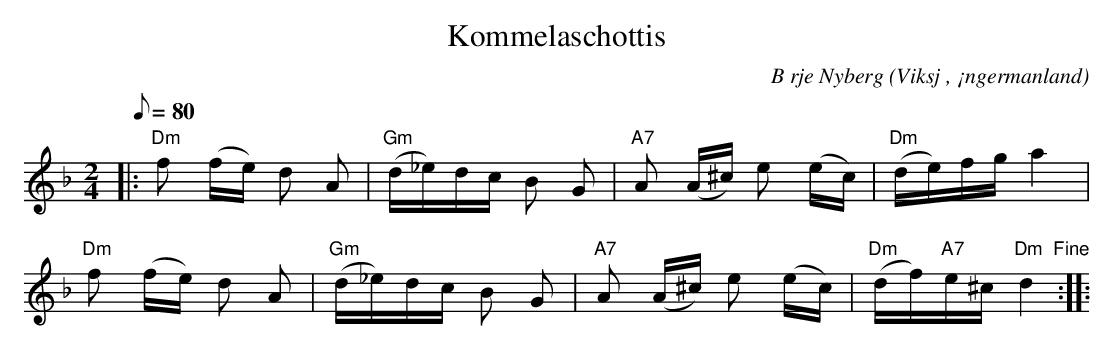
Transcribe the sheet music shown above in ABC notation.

X:1
T:Kommelaschottis
C:B rje Nyberg
O:Viksj , ¡ngermanland
M:2/4
L:1/8
Q:80
K:Dm
|: "Dm"f (f/2e/2) d A | "Gm"(d/2_e/2)d/2c/2 B G | "A7"A (A/2^c/2) e (e/2c/2) |"Dm"(d/2e/2)f/2g/2 a2 |
"Dm"f (f/2e/2) d A | "Gm" (d/2_e/2)d/2c/2 B G | "A7"A (A/2^c/2) e (e/2c/2) | "Dm"(d/2f/2)"A7"e/2^c/2 "Dm  Fine"d2::
